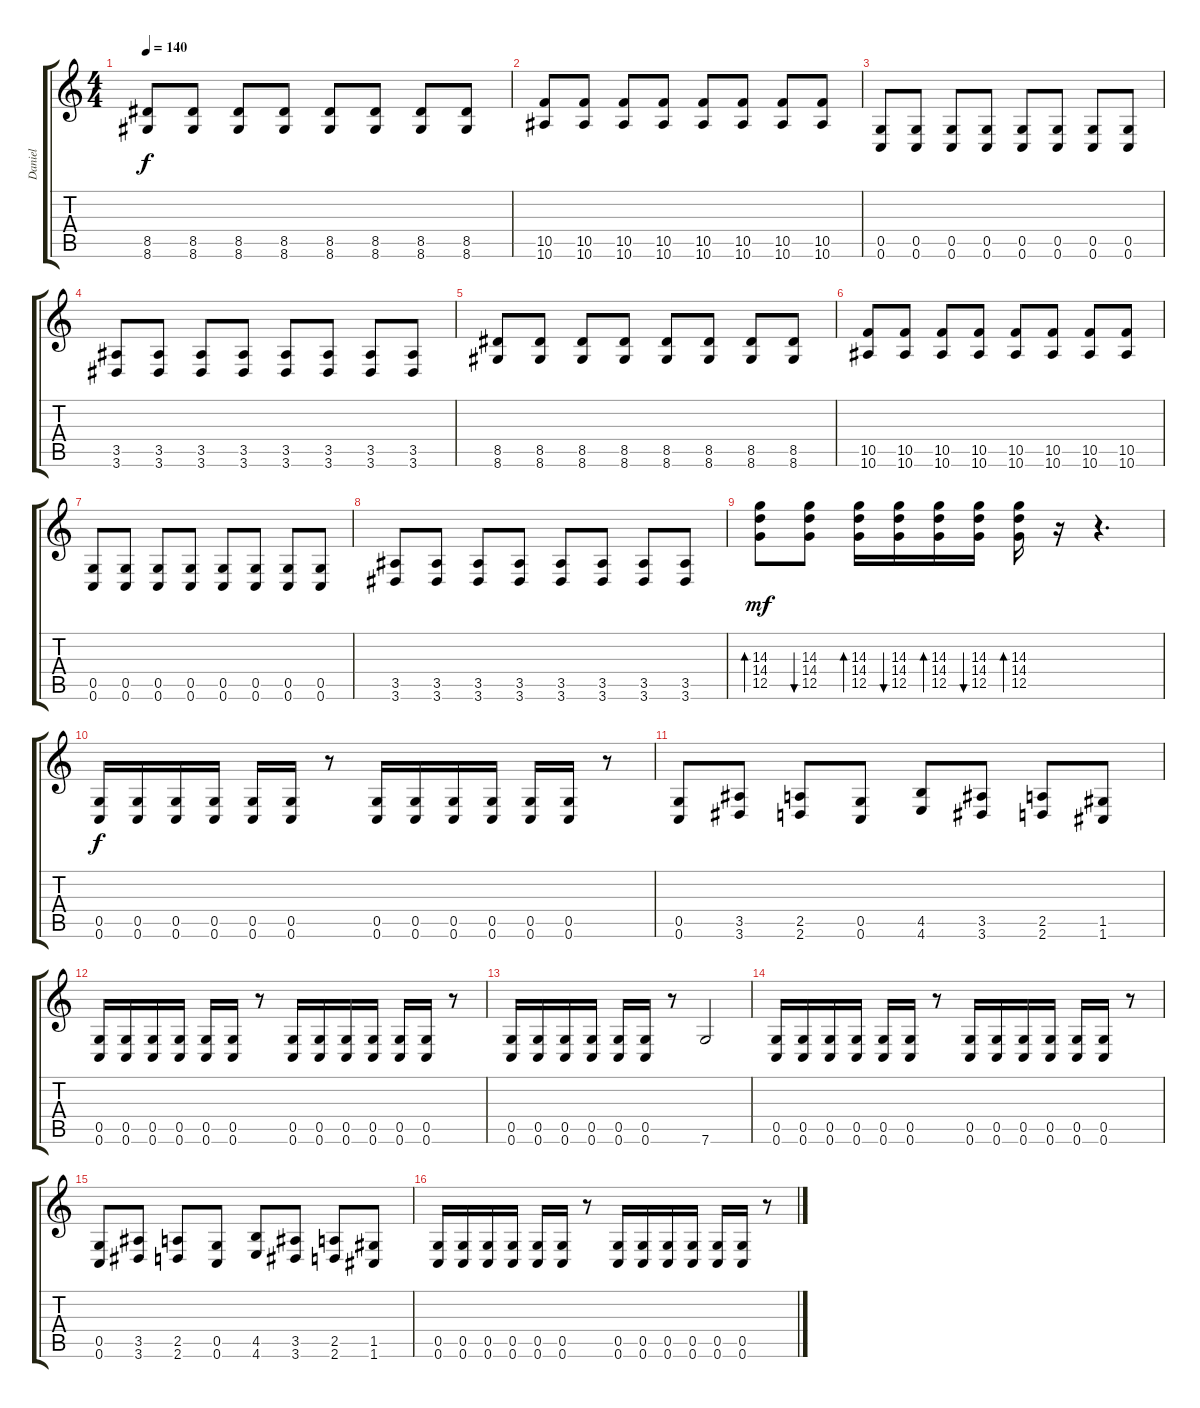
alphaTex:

\track ("Daniel" "Daniel") {instrument distortionguitar}
\staff {score tabs}
\tuning (D4 A3 F3 C3 G2 C2) {hide}
\ts (4 4)
\tempo 140
\clef g2
\ks c
(8.5 8.6).8{dy f} (8.5 8.6).8 (8.5 8.6).8 (8.5 8.6).8 (8.5 8.6).8 (8.5 8.6).8 (8.5 8.6).8 (8.5 8.6).8 |
(10.5 10.6).8 (10.5 10.6).8 (10.5 10.6).8 (10.5 10.6).8 (10.5 10.6).8 (10.5 10.6).8 (10.5 10.6).8 (10.5 10.6).8 |
(0.5 0.6).8 (0.5 0.6).8 (0.5 0.6).8 (0.5 0.6).8 (0.5 0.6).8 (0.5 0.6).8 (0.5 0.6).8 (0.5 0.6).8 |
(3.5 3.6).8 (3.5 3.6).8 (3.5 3.6).8 (3.5 3.6).8 (3.5 3.6).8 (3.5 3.6).8 (3.5 3.6).8 (3.5 3.6).8 |
(8.5 8.6).8 (8.5 8.6).8 (8.5 8.6).8 (8.5 8.6).8 (8.5 8.6).8 (8.5 8.6).8 (8.5 8.6).8 (8.5 8.6).8 |
(10.5 10.6).8 (10.5 10.6).8 (10.5 10.6).8 (10.5 10.6).8 (10.5 10.6).8 (10.5 10.6).8 (10.5 10.6).8 (10.5 10.6).8 |
(0.5 0.6).8 (0.5 0.6).8 (0.5 0.6).8 (0.5 0.6).8 (0.5 0.6).8 (0.5 0.6).8 (0.5 0.6).8 (0.5 0.6).8 |
(3.5 3.6).8 (3.5 3.6).8 (3.5 3.6).8 (3.5 3.6).8 (3.5 3.6).8 (3.5 3.6).8 (3.5 3.6).8 (3.5 3.6).8 |
(14.3 14.4 12.5).8{bd 60 dy mf instrument acousticguitarsteel} (14.3 14.4 12.5).8{bu 60} (14.3 14.4 12.5).16{bd 60} (14.3 14.4 12.5).16{bu 60} (14.3 14.4 12.5).16{bd 60} (14.3 14.4 12.5).16{bu 60} (14.3 14.4 12.5).16{bd 60} r.16 r.4{d} |
(0.5 0.6).16{dy f instrument distortionguitar} (0.5 0.6).16 (0.5 0.6).16 (0.5 0.6).16 (0.5 0.6).16 (0.5 0.6).16 r.8 (0.5 0.6).16 (0.5 0.6).16 (0.5 0.6).16 (0.5 0.6).16 (0.5 0.6).16 (0.5 0.6).16 r.8 |
(0.5 0.6).8 (3.5 3.6).8 (2.5 2.6).8 (0.5 0.6).8 (4.5 4.6).8 (3.5 3.6).8 (2.5 2.6).8 (1.5 1.6).8 |
(0.5 0.6).16 (0.5 0.6).16 (0.5 0.6).16 (0.5 0.6).16 (0.5 0.6).16 (0.5 0.6).16 r.8 (0.5 0.6).16 (0.5 0.6).16 (0.5 0.6).16 (0.5 0.6).16 (0.5 0.6).16 (0.5 0.6).16 r.8 |
(0.5 0.6).16 (0.5 0.6).16 (0.5 0.6).16 (0.5 0.6).16 (0.5 0.6).16 (0.5 0.6).16 r.8 7.6.2 |
(0.5 0.6).16 (0.5 0.6).16 (0.5 0.6).16 (0.5 0.6).16 (0.5 0.6).16 (0.5 0.6).16 r.8 (0.5 0.6).16 (0.5 0.6).16 (0.5 0.6).16 (0.5 0.6).16 (0.5 0.6).16 (0.5 0.6).16 r.8 |
(0.5 0.6).8 (3.5 3.6).8 (2.5 2.6).8 (0.5 0.6).8 (4.5 4.6).8 (3.5 3.6).8 (2.5 2.6).8 (1.5 1.6).8 |
(0.5 0.6).16 (0.5 0.6).16 (0.5 0.6).16 (0.5 0.6).16 (0.5 0.6).16 (0.5 0.6).16 r.8 (0.5 0.6).16 (0.5 0.6).16 (0.5 0.6).16 (0.5 0.6).16 (0.5 0.6).16 (0.5 0.6).16 r.8
